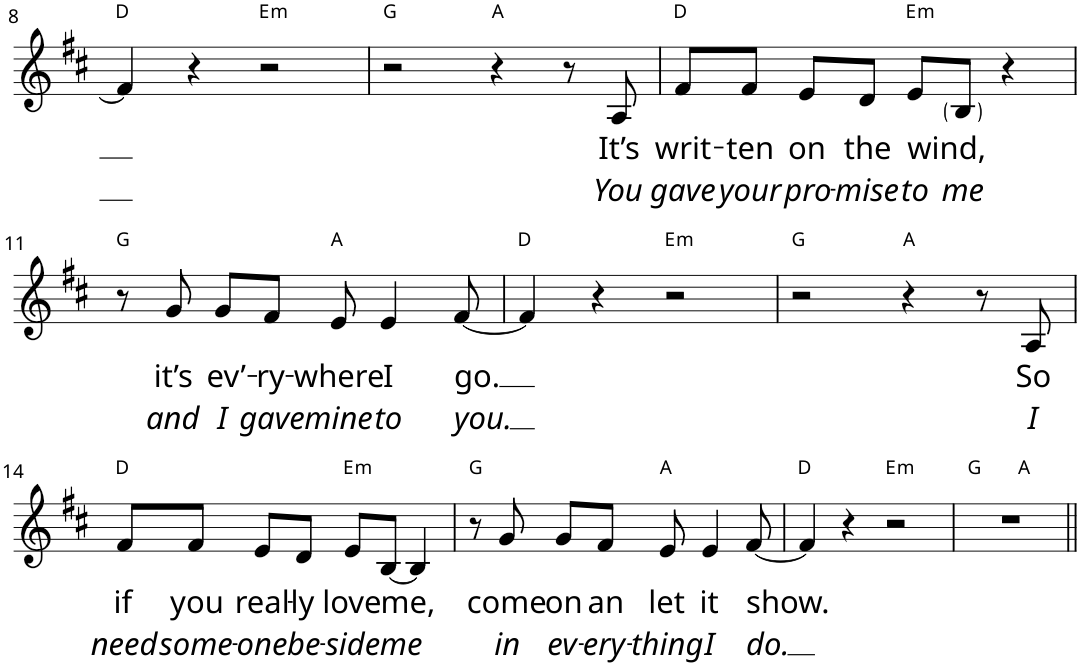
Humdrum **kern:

**kern	**text	**text	**harte
*part1	*part1	*part1	*part1
*staff1	*staff1	*staff1	*
*I"Piano	*	*	*
*I'Pno	*	*	*
!!LO:PB:g=z
*clefG2	*	*	*
*k[f#c#]	*	*	*
*D:	*	*	*
*M4/4	*	*	*
*met(c)	*	*	*
=8	=8	=8	=8
4f#/]	.	.	D:maj
4r	.	.	.
!	!	!	!LO:H:kt=m
2r	.	.	E:min
=9	=9	=9	=9
2r	.	.	G:maj
4r	.	.	A:maj
8r	.	.	.
!	!LO:LY:b	!LO:LY:b	!
8A/	It’s	You	.
=10	=10	=10	=10
!	!LO:LY:b	!LO:LY:b	!
8f#/L	writ-	gave	D:maj
!	!LO:LY:b	!LO:LY:b	!
8f#/J	-ten	your	.
!	!LO:LY:b	!LO:LY:b	!
8e/L	on	pro-	.
!	!LO:LY:b	!LO:LY:b	!
8d/J	the	-mise	.
!	!LO:LY:b	!LO:LY:b	!LO:H:kt=m
8e/L	wind,	to	E:min
!	!	!LO:LY:b	!
8B/J	.	me	.
4r	.	.	.
!!LO:LB:g=z
=11	=11	=11	=11
8r	.	.	G:maj
!	!LO:LY:b	!LO:LY:b	!
8g/	it’s	and	.
!	!LO:LY:b	!LO:LY:b	!
8g/L	ev’-	I	.
!	!LO:LY:b	!LO:LY:b	!
8f#/J	-ry-	gave	.
!	!LO:LY:b	!LO:LY:b	!
8e/	-where	mine	A:maj
!	!LO:LY:b	!LO:LY:b	!
4e/	I	to	.
!	!LO:LY:b	!LO:LY:b	!
[8f#/	go.	you.	.
=12	=12	=12	=12
4f#/]	.	.	D:maj
4r	.	.	.
!	!	!	!LO:H:kt=m
2r	.	.	E:min
=13	=13	=13	=13
2r	.	.	G:maj
4r	.	.	A:maj
8r	.	.	.
!	!LO:LY:b	!LO:LY:b	!
8A/	So	I	.
!!LO:LB:g=z
=14	=14	=14	=14
!	!LO:LY:b	!LO:LY:b	!
8f#/L	if	need	D:maj
!	!LO:LY:b	!LO:LY:b	!
8f#/J	you	some-	.
!	!LO:LY:b	!LO:LY:b	!
8e/L	real-	-one	.
!	!LO:LY:b	!LO:LY:b	!
8d/J	-ly	be-	.
!	!LO:LY:b	!LO:LY:b	!LO:H:kt=m
8e/L	love	-side	E:min
!	!LO:LY:b	!LO:LY:b	!
[8B/J	me,	me	.
4B/]	.	.	.
=15	=15	=15	=15
8r	.	.	G:maj
!	!LO:LY:b	!LO:LY:b	!
8g/	come	in	.
!	!LO:LY:b	!LO:LY:b	!
8g/L	on	ev-	.
!	!LO:LY:b	!LO:LY:b	!
8f#/J	an	-ery-	.
!	!LO:LY:b	!LO:LY:b	!
8e/	let	-thing	A:maj
!	!LO:LY:b	!LO:LY:b	!
4e/	it	I	.
!	!LO:LY:b	!LO:LY:b	!
[8f#/	show.	do.	.
=16	=16	=16	=16
4f#/]	.	.	D:maj
4r	.	.	.
!	!	!	!LO:H:kt=m
2r	.	.	E:min
=17	=17	=17	=17
*^	*	*	*
1r	2ryy	.	.	G:maj
.	2ryy	.	.	A:maj
*v	*v	*	*	*
=||	=||	=||	=||
*-	*-	*-	*-
